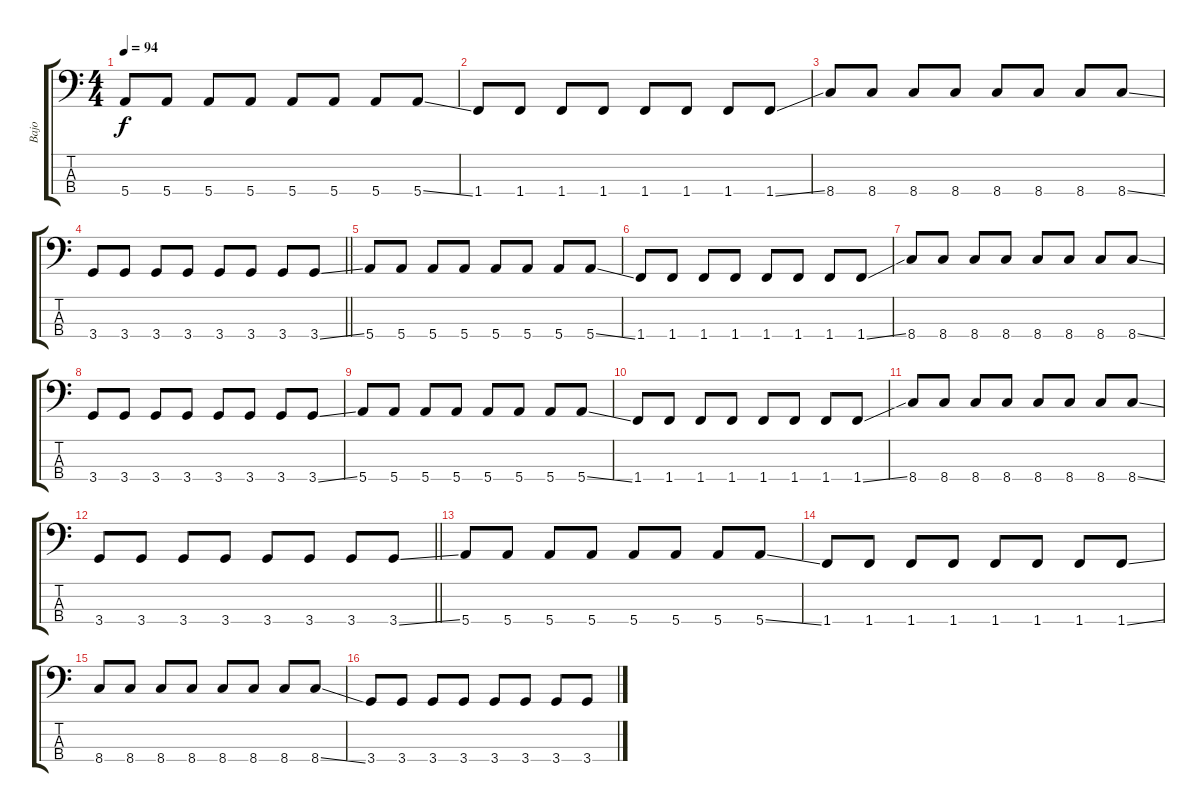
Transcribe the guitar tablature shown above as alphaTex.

\track ("Bajo" "Bajo") {instrument electricbassfinger}
\staff {score tabs}
\tuning (G2 D2 A1 E1) {hide}
\ts (4 4)
\tempo 94
\clef f4
\ks c
5.4.8{dy f} 5.4.8 5.4.8 5.4.8 5.4.8 5.4.8 5.4.8 5.4{ss}.8 |
1.4.8 1.4.8 1.4.8 1.4.8 1.4.8 1.4.8 1.4.8 1.4{ss}.8 |
8.4.8 8.4.8 8.4.8 8.4.8 8.4.8 8.4.8 8.4.8 8.4{ss}.8 |
\barLineRight lightlight
3.4.8 3.4.8 3.4.8 3.4.8 3.4.8 3.4.8 3.4.8 3.4{ss}.8 |
5.4.8 5.4.8 5.4.8 5.4.8 5.4.8 5.4.8 5.4.8 5.4{ss}.8 |
1.4.8 1.4.8 1.4.8 1.4.8 1.4.8 1.4.8 1.4.8 1.4{ss}.8 |
8.4.8 8.4.8 8.4.8 8.4.8 8.4.8 8.4.8 8.4.8 8.4{ss}.8 |
3.4.8 3.4.8 3.4.8 3.4.8 3.4.8 3.4.8 3.4.8 3.4{ss}.8 |
5.4.8 5.4.8 5.4.8 5.4.8 5.4.8 5.4.8 5.4.8 5.4{ss}.8 |
1.4.8 1.4.8 1.4.8 1.4.8 1.4.8 1.4.8 1.4.8 1.4{ss}.8 |
8.4.8 8.4.8 8.4.8 8.4.8 8.4.8 8.4.8 8.4.8 8.4{ss}.8 |
\barLineRight lightlight
3.4.8 3.4.8 3.4.8 3.4.8 3.4.8 3.4.8 3.4.8 3.4{ss}.8 |
5.4.8 5.4.8 5.4.8 5.4.8 5.4.8 5.4.8 5.4.8 5.4{ss}.8 |
1.4.8 1.4.8 1.4.8 1.4.8 1.4.8 1.4.8 1.4.8 1.4{ss}.8 |
8.4.8 8.4.8 8.4.8 8.4.8 8.4.8 8.4.8 8.4.8 8.4{ss}.8 |
3.4.8 3.4.8 3.4.8 3.4.8 3.4.8 3.4.8 3.4.8 3.4{ss}.8
